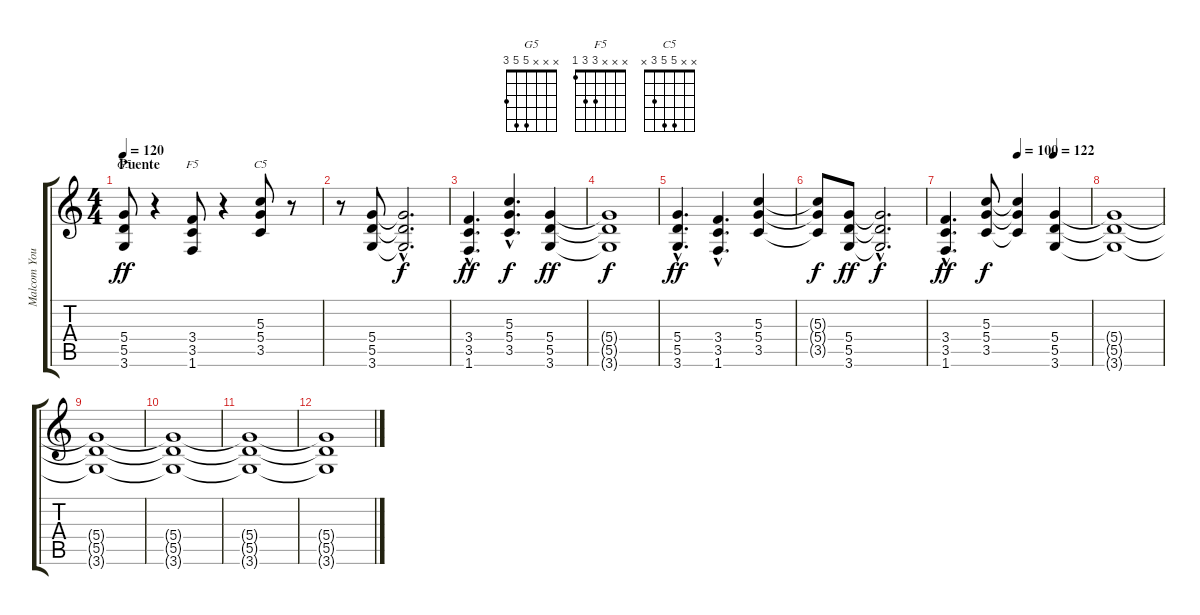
\track ("Malcom Young" "Malcom You") {instrument overdrivenguitar}
\staff {score tabs}
\tuning (E4 B3 G3 D3 A2 E2) {hide}
\chord ("G5" x x x 5 5 3)
\chord ("F5" x x x 3 3 1)
\chord ("C5" x x 5 5 3 x)
\ts (4 4)
\section ("" "Puente")
\tempo 120
\clef g2
\ks c
(5.4 5.5 3.6).8{ch "G5" dy ff volume 12} r.4 (3.4 3.5 1.6).8{ch "F5"} r.4 (5.3 5.4 3.5).8{ch "C5"} r.8 |
r.8 (5.4 5.5 3.6).8 (5.4{hac t} 5.5{hac t} 3.6{hac t}).2{d dy f} |
(3.4{hac} 3.5{hac} 1.6{hac}).4{d dy ff} (5.3{hac} 5.4{hac} 3.5{hac}).4{d dy f} (5.4 5.5 3.6).4{dy ff} |
(5.4{t} 5.5{t} 3.6{t}).1{dy f} |
(5.4{hac} 5.5{hac} 3.6{hac}).4{d dy ff} (3.4{hac} 3.5{hac} 1.6{hac}).4{d} (5.3 5.4 3.5).4 |
(5.3{t} 5.4{t} 3.5{t}).8{dy f} (5.4 5.5 3.6).8{dy ff} (5.4{hac t} 5.5{hac t} 3.6{hac t}).2{d dy f} |
\tempo (100 0.5)
\tempo (122 0.75)
(3.4{hac} 3.5{hac} 1.6{hac}).4{d dy ff} (5.3 5.4 3.5).8{dy f} (5.3{t} 5.4{t} 3.5{t}).4 (5.4 5.5 3.6).4{volume 7} |
(5.4{t} 5.5{t} 3.6{t}).1 |
(5.4{t} 5.5{t} 3.6{t}).1 |
(5.4{t} 5.5{t} 3.6{t}).1 |
(5.4{t} 5.5{t} 3.6{t}).1{volume 0} |
(5.4{t} 5.5{t} 3.6{t}).1
